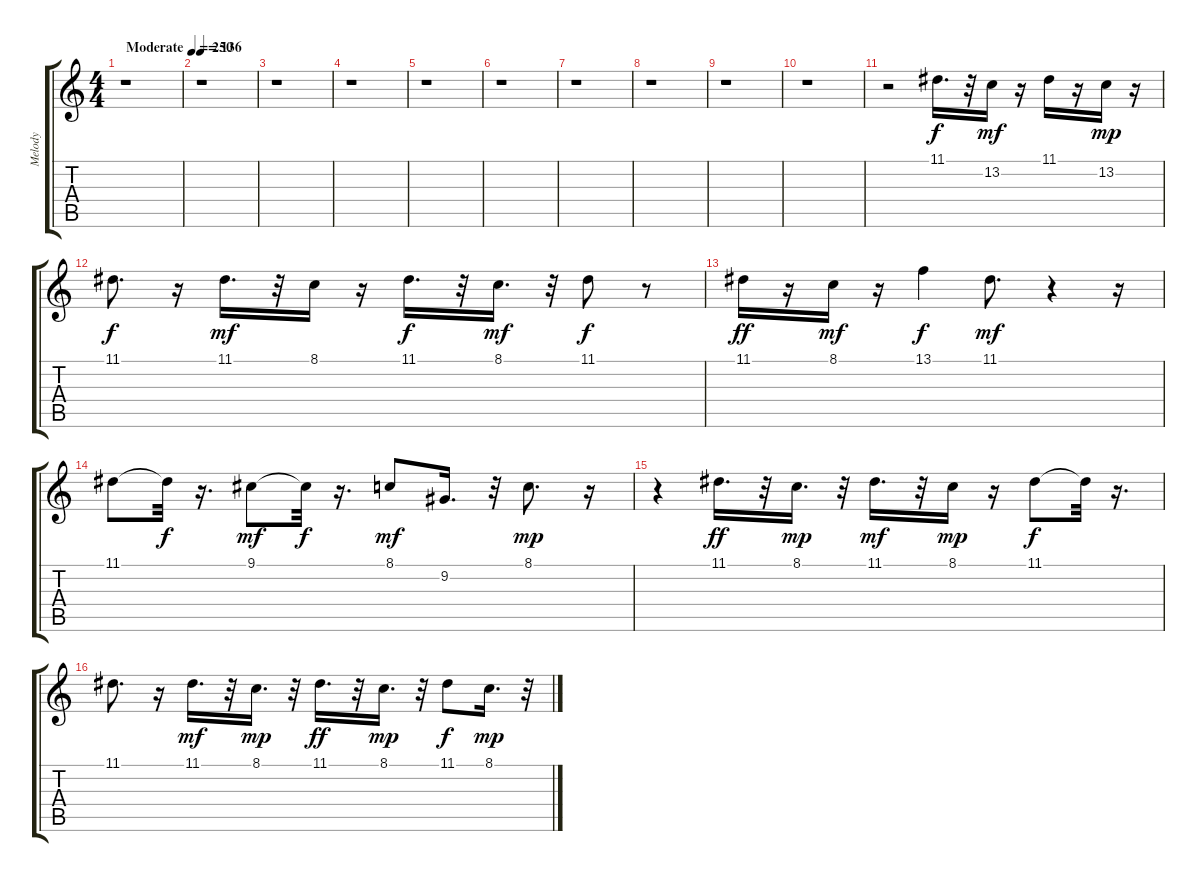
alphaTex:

\track ("Melody" "Melody") {instrument clarinet}
\staff {score tabs}
\tuning (E4 B3 G3 D3 A2 E2) {hide}
\ts (4 4)
\tempo (250 "Moderate")
\clef g2
\ks c
r.1{dy f instrument clarinet} |
\tempo 136
r.1 |
r.1 |
r.1 |
r.1 |
r.1 |
r.1 |
r.1 |
r.1 |
r.1 |
r.2 11.1.16{d} r.32 13.2.16{dy mf} r.16 11.1.16 r.16 13.2.16{dy mp} r.16 |
11.1.8{d dy f} r.16 11.1.16{d dy mf} r.32 8.1.16 r.16 11.1.16{d dy f} r.32 8.1.16{d dy mf} r.32 11.1.8{dy f} r.8 |
11.1.16{dy ff} r.16 8.1.16{dy mf} r.16 13.1.4{dy f} 11.1.8{d dy mf} r.4 r.16 |
11.1.8 11.1{t}.32{dy f} r.16{d} 9.1.8{dy mf} 9.1{t}.32{dy f} r.16{d} 8.1.8{dy mf} 9.2.16{d} r.32 8.1.8{d dy mp} r.16 |
r.4 11.1.16{d dy ff} r.32 8.1.16{d dy mp} r.32 11.1.16{d dy mf} r.32 8.1.16{dy mp} r.16 11.1.8{dy f} 11.1{t}.32 r.16{d} |
11.1.8{d} r.16 11.1.16{d dy mf} r.32 8.1.16{d dy mp} r.32 11.1.16{d dy ff} r.32 8.1.16{d dy mp} r.32 11.1.8{dy f} 8.1.16{d dy mp} r.32
